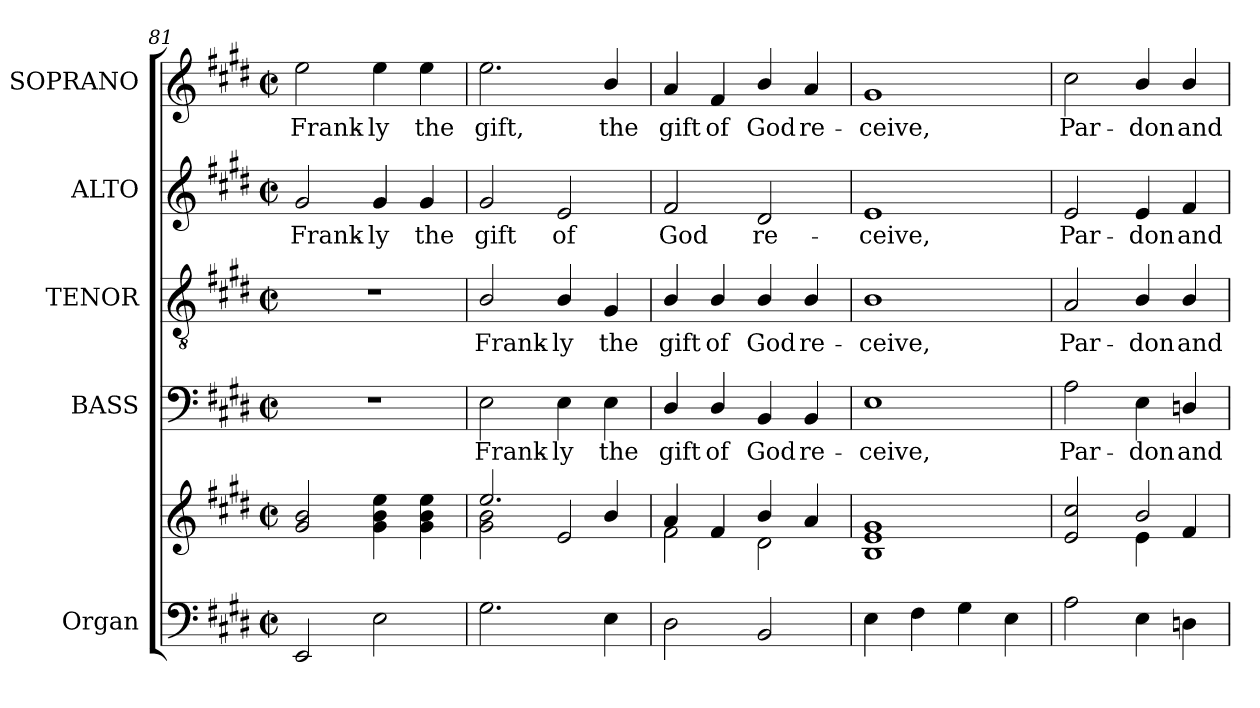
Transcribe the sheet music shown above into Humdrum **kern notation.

**kern	**kern	**kern	**text	**kern	**text	**kern	**text	**kern	**text
*part5	*part5	*part4	*part4	*part3	*part3	*part2	*part2	*part1	*part1
*staff6	*staff5	*staff4	*staff4	*staff3	*staff3	*staff2	*staff2	*staff1	*staff1
*I"Organ	*	*I"BASS	*	*I"TENOR	*	*I"ALTO	*	*I"SOPRANO	*
*I'Org.	*	*I'B.	*	*I'T.	*	*I'A.	*	*I'S.	*
*clefF4	*clefG2	*clefF4	*	*clefGv2	*	*clefG2	*	*clefG2	*
*	*	*	*	*ITrd7c12	*	*	*	*	*
*k[f#c#g#d#]	*k[f#c#g#d#]	*k[f#c#g#d#]	*	*k[f#c#g#d#]	*	*k[f#c#g#d#]	*	*k[f#c#g#d#]	*
*E:	*E:	*E:	*	*E:	*	*E:	*	*E:	*
*M2/2	*M2/2	*M2/2	*	*M2/2	*	*M2/2	*	*M2/2	*
*met(c|)	*met(c|)	*met(c|)	*	*met(c|)	*	*met(c|)	*	*met(c|)	*
=81	=81	=81	=81	=81	=81	=81	=81	=81	=81
!	!	!	!	!	!	!	!LO:LY:b:color=#000000	!	!
!	!	!	!	!	!	!	!	!	!LO:LY:b:color=#000000
2EEi/	2g#i/ 2bi	1r	.	1r	.	2g#i/	Frank-	2eei\	Frank-
!	!	!	!	!	!	!	!LO:LY:b:color=#000000	!	!
!	!	!	!	!	!	!	!	!	!LO:LY:b:color=#000000
2Ei\	4g#i\ 4bi 4eei	.	.	.	.	4g#i/	-ly	4eei\	-ly
!	!	!	!	!	!	!	!LO:LY:b:color=#000000	!	!
!	!	!	!	!	!	!	!	!	!LO:LY:b:color=#000000
.	4g#i\ 4bi 4eei	.	.	.	.	4g#i/	the	4eei\	the
=82	=82	=82	=82	=82	=82	=82	=82	=82	=82
*	*^	*	*	*	*	*	*	*	*
!	!	!	!	!LO:LY:b:color=#000000	!	!	!	!	!	!
!	!	!	!	!	!	!LO:LY:b:color=#000000	!	!	!	!
!	!	!	!	!	!	!	!	!LO:LY:b:color=#000000	!	!
!	!	!	!	!	!	!	!	!	!	!LO:LY:b:color=#000000
2.G#i\	2.eei/	2g#i\ 2bi	2Ei\	Frank-	2BBi/	Frank-	2g#i/	gift	2.eei\	gift,
!	!	!	!	!LO:LY:b:color=#000000	!	!	!	!	!	!
!	!	!	!	!	!	!LO:LY:b:color=#000000	!	!	!	!
!	!	!	!	!	!	!	!	!LO:LY:b:color=#000000	!	!
.	.	2ei/	4Ei\	-ly	4BBi/	-ly	2ei/	of	.	.
!	!	!	!	!LO:LY:b:color=#000000	!	!	!	!	!	!
!	!	!	!	!	!	!LO:LY:b:color=#000000	!	!	!	!
!	!	!	!	!	!	!	!	!	!	!LO:LY:b:color=#000000
4Ei\	4bi/	.	4Ei\	the	4GG#i/	the	.	.	4bi/	the
=83	=83	=83	=83	=83	=83	=83	=83	=83	=83	=83
!	!	!	!	!LO:LY:b:color=#000000	!	!	!	!	!	!
!	!	!	!	!	!	!LO:LY:b:color=#000000	!	!	!	!
!	!	!	!	!	!	!	!	!LO:LY:b:color=#000000	!	!
!	!	!	!	!	!	!	!	!	!	!LO:LY:b:color=#000000
2D#i\	4ai/	2f#i\	4D#i/	gift	4BBi/	gift	2f#i/	God	4ai/	gift
!	!	!	!	!LO:LY:b:color=#000000	!	!	!	!	!	!
!	!	!	!	!	!	!LO:LY:b:color=#000000	!	!	!	!
!	!	!	!	!	!	!	!	!	!	!LO:LY:b:color=#000000
.	4f#i/	.	4D#i/	of	4BBi/	of	.	.	4f#i/	of
!	!	!	!	!LO:LY:b:color=#000000	!	!	!	!	!	!
!	!	!	!	!	!	!LO:LY:b:color=#000000	!	!	!	!
!	!	!	!	!	!	!	!	!LO:LY:b:color=#000000	!	!
!	!	!	!	!	!	!	!	!	!	!LO:LY:b:color=#000000
2BBi/	4bi/	2d#i\	4BBi/	God	4BBi/	God	2d#i/	re-	4bi/	God
!	!	!	!	!LO:LY:b:color=#000000	!	!	!	!	!	!
!	!	!	!	!	!	!LO:LY:b:color=#000000	!	!	!	!
!	!	!	!	!	!	!	!	!	!	!LO:LY:b:color=#000000
.	4ai/	.	4BBi/	re-	4BBi/	re-	.	.	4ai/	re-
*	*v	*v	*	*	*	*	*	*	*	*
=84	=84	=84	=84	=84	=84	=84	=84	=84	=84
!	!	!	!LO:LY:b:color=#000000	!	!	!	!	!	!
!	!	!	!	!	!LO:LY:b:color=#000000	!	!	!	!
!	!	!	!	!	!	!	!LO:LY:b:color=#000000	!	!
!	!	!	!	!	!	!	!	!	!LO:LY:b:color=#000000
4Ei\	1Bi 1ei 1g#i	1Ei	-ceive,	1BBi	-ceive,	1ei	-ceive,	1g#i	-ceive,
4F#i\	.	.	.	.	.	.	.	.	.
4G#i\	.	.	.	.	.	.	.	.	.
4Ei\	.	.	.	.	.	.	.	.	.
=85	=85	=85	=85	=85	=85	=85	=85	=85	=85
*	*^	*	*	*	*	*	*	*	*
!	!	!	!	!LO:LY:b:color=#000000	!	!	!	!	!	!
!	!	!	!	!	!	!LO:LY:b:color=#000000	!	!	!	!
!	!	!	!	!	!	!	!	!LO:LY:b:color=#000000	!	!
!	!	!	!	!	!	!	!	!	!	!LO:LY:b:color=#000000
2Ai\	2ei/ 2cc#i	2ryy	2Ai\	Par-	2AAi/	Par-	2ei/	Par-	2cc#i\	Par-
!	!	!	!	!LO:LY:b:color=#000000	!	!	!	!	!	!
!	!	!	!	!	!	!LO:LY:b:color=#000000	!	!	!	!
!	!	!	!	!	!	!	!	!LO:LY:b:color=#000000	!	!
!	!	!	!	!	!	!	!	!	!	!LO:LY:b:color=#000000
4Ei\	2bi/	4ei\	4Ei\	-don	4BBi/	-don	4ei/	-don	4bi/	-don
!	!	!	!	!LO:LY:b:color=#000000	!	!	!	!	!	!
!	!	!	!	!	!	!LO:LY:b:color=#000000	!	!	!	!
!	!	!	!	!	!	!	!	!LO:LY:b:color=#000000	!	!
!	!	!	!	!	!	!	!	!	!	!LO:LY:b:color=#000000
4Dni\	.	4f#i/	4Dni/	and	4BBi/	and	4f#i/	and	4bi/	and
*	*v	*v	*	*	*	*	*	*	*	*
=	=	=	=	=	=	=	=	=	=
*-	*-	*-	*-	*-	*-	*-	*-	*-	*-
